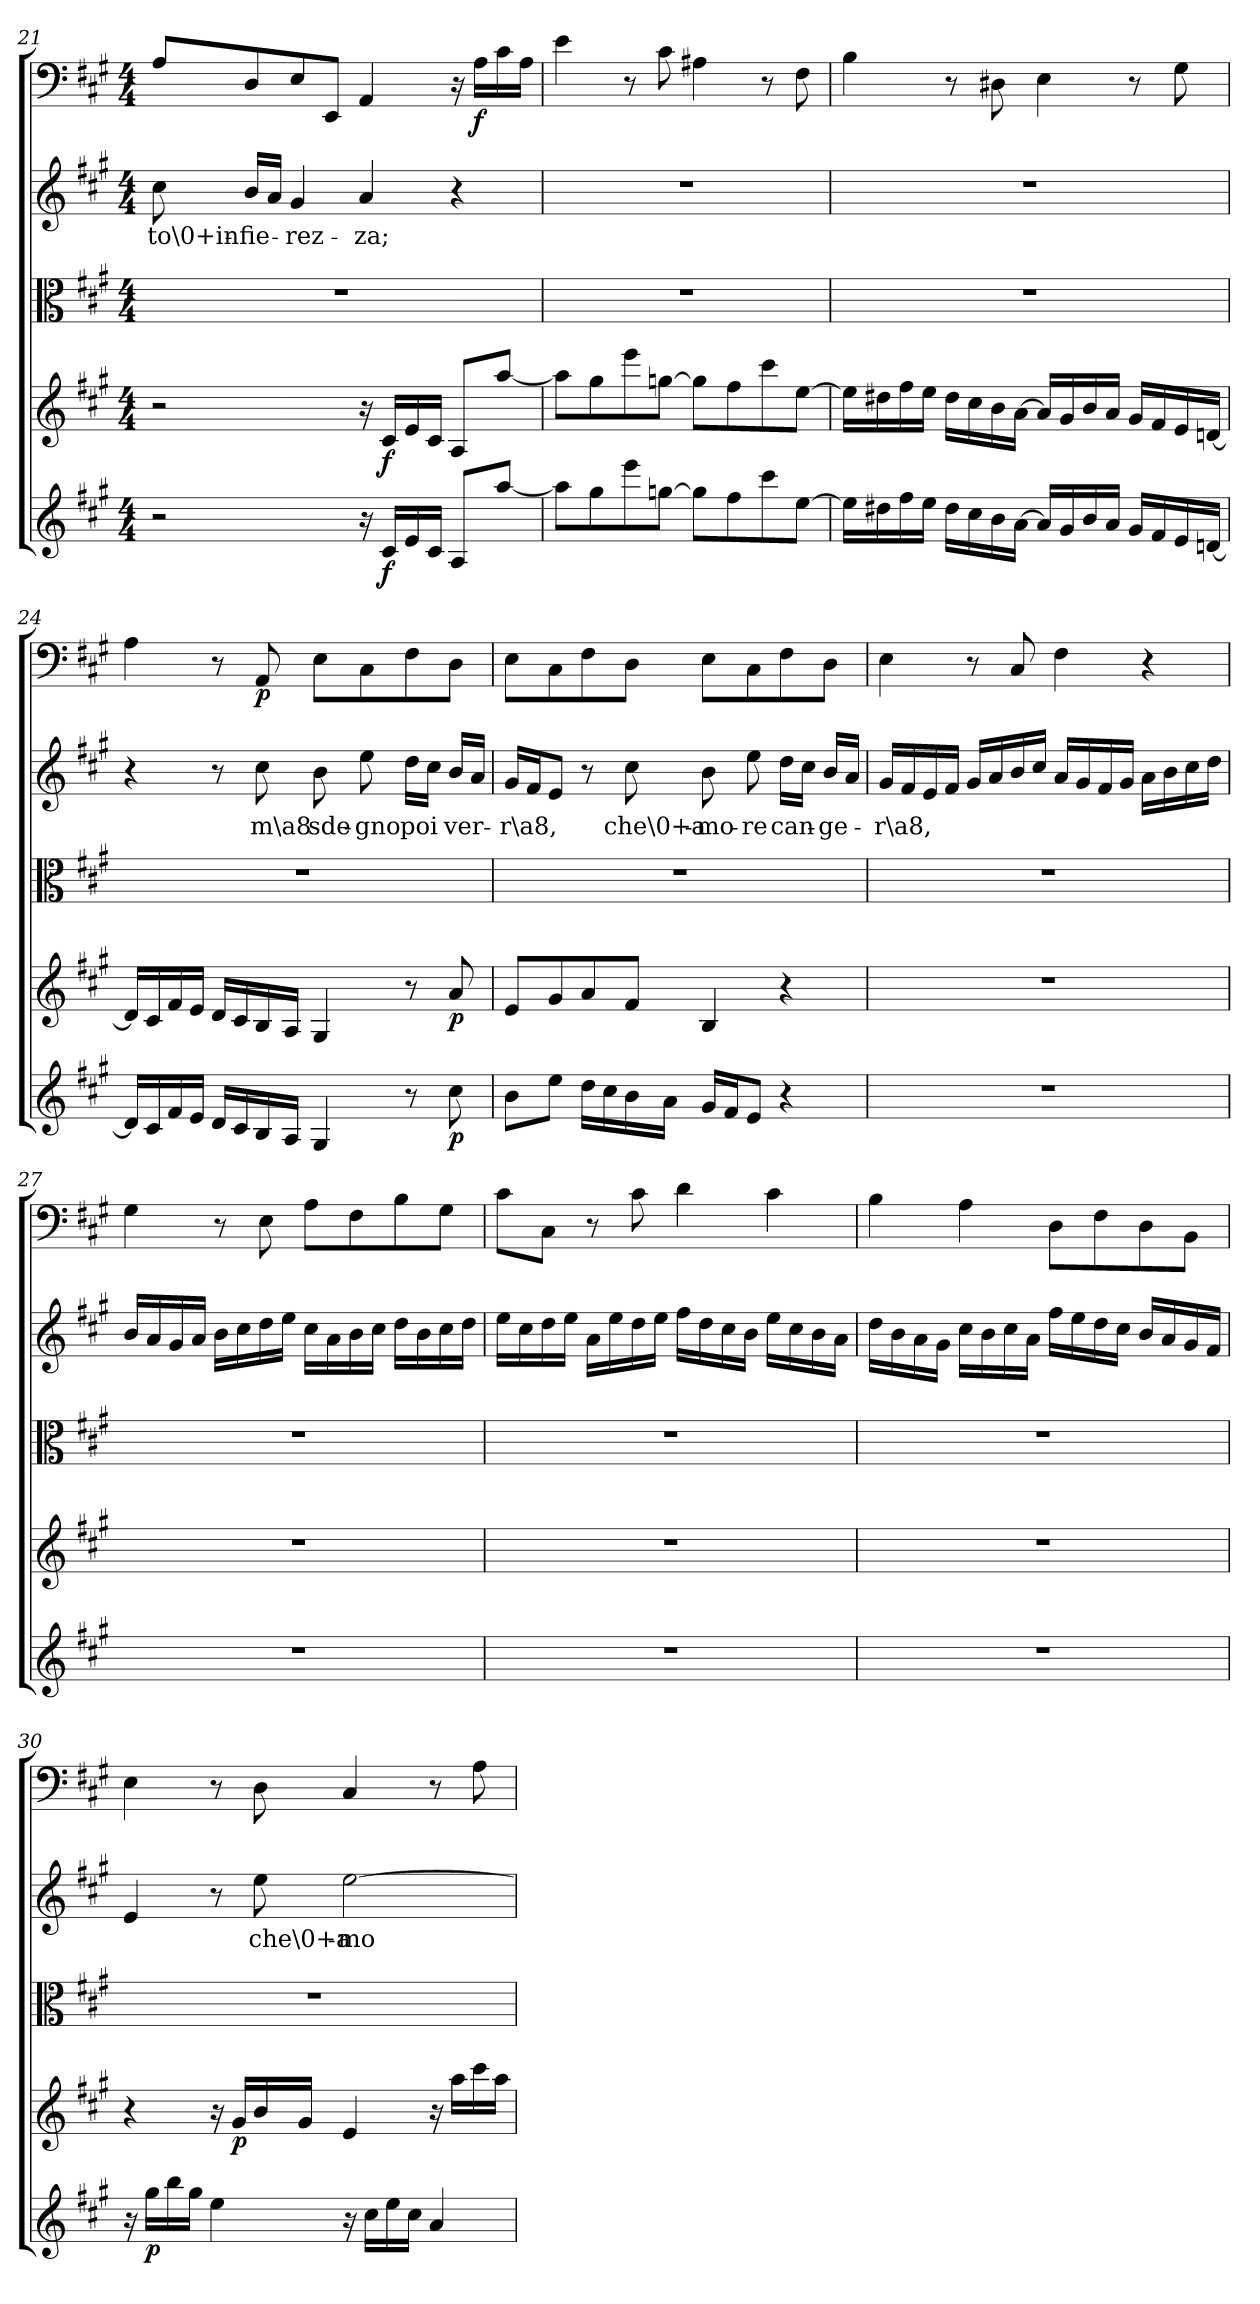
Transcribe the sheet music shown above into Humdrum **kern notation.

**kern	**dynam	**kern	**dynam	**kern	**kern	**text	**kern	**dynam
*part5	*part5	*part4	*part4	*part3	*part2	*part2	*part1	*part1
*staff5	*staff5	*staff4	*staff4	*staff3	*staff2	*staff2	*staff1	*staff1
*clefG2	*	*clefG2	*	*clefC3	*clefG2	*	*clefF4	*
*k[f#c#g#]	*	*k[f#c#g#]	*	*k[f#c#g#]	*k[f#c#g#]	*	*k[f#c#g#]	*
*A:	*	*A:	*	*A:	*A:	*	*A:	*
*M4/4	*	*M4/4	*	*M4/4	*M4/4	*	*M4/4	*
=21	=21	=21	=21	=21	=21	=21	=21	=21
2r	.	2r	.	1r	8cc#\	-to\0+in-	8A/L	.
.	.	.	.	.	16b/LL	-fie-	8D/	.
.	.	.	.	.	16a/JJ	.	.	.
.	.	.	.	.	4g#/	-rez-	8E/	.
.	.	.	.	.	.	.	8EE/J	.
16r	.	16r	.	.	4a/	-za;	4AA/	.
16c#/LL	f	16c#/LL	f	.	.	.	.	.
16e/	.	16e/	.	.	.	.	.	.
16c#/JJ	.	16c#/JJ	.	.	.	.	.	.
8A/L	.	8A/L	.	.	4r	.	16r	.
.	.	.	.	.	.	.	16A\LL	f
[8aa/J	.	[8aa/J	.	.	.	.	16c#\	.
.	.	.	.	.	.	.	16A\JJ	.
=22	=22	=22	=22	=22	=22	=22	=22	=22
8aa\L]	.	8aa\L]	.	1r	1r	.	4e\	.
8gg#\	.	8gg#\	.	.	.	.	.	.
8eee\	.	8eee\	.	.	.	.	8r	.
[8ggn\J	.	[8ggn\J	.	.	.	.	8c#\	.
8gg\L]	.	8gg\L]	.	.	.	.	4A#X\	.
8ff#\	.	8ff#\	.	.	.	.	.	.
8ccc#\	.	8ccc#\	.	.	.	.	8r	.
[8ee\J	.	[8ee\J	.	.	.	.	8F#\	.
=23	=23	=23	=23	=23	=23	=23	=23	=23
16ee\LL]	.	16ee\LL]	.	1r	1r	.	4B\	.
16dd#X\	.	16dd#X\	.	.	.	.	.	.
16ff#\	.	16ff#\	.	.	.	.	.	.
16ee\JJ	.	16ee\JJ	.	.	.	.	.	.
16dd#\LL	.	16dd#\LL	.	.	.	.	8r	.
16cc#\	.	16cc#\	.	.	.	.	.	.
16b\	.	16b\	.	.	.	.	8D#X\	.
[16a\JJ	.	[16a\JJ	.	.	.	.	.	.
16a/LL]	.	16a/LL]	.	.	.	.	4E\	.
16g#/	.	16g#/	.	.	.	.	.	.
16b/	.	16b/	.	.	.	.	.	.
16a/JJ	.	16a/JJ	.	.	.	.	.	.
16g#/LL	.	16g#/LL	.	.	.	.	8r	.
16f#/	.	16f#/	.	.	.	.	.	.
16e/	.	16e/	.	.	.	.	8G#\	.
[16dn/JJ	.	[16dn/JJ	.	.	.	.	.	.
=24	=24	=24	=24	=24	=24	=24	=24	=24
16d/LL]	.	16d/LL]	.	1r	4r	.	4A\	.
16c#/	.	16c#/	.	.	.	.	.	.
16f#/	.	16f#/	.	.	.	.	.	.
16e/JJ	.	16e/JJ	.	.	.	.	.	.
16d/LL	.	16d/LL	.	.	8r	.	8r	.
16c#/	.	16c#/	.	.	.	.	.	.
16B/	.	16B/	.	.	8cc#\	m\a8	8AA/	p
16A/JJ	.	16A/JJ	.	.	.	.	.	.
4G#/	.	4G#/	.	.	8b\	sde-	8E\L	.
.	.	.	.	.	8ee\	-gno	8C#\	.
8r	.	8r	.	.	16dd\LL	poi	8F#\	.
.	.	.	.	.	16cc#\JJ	.	.	.
8cc#\	p	8a/	p	.	16b/LL	ver-	8D\J	.
.	.	.	.	.	16a/JJ	.	.	.
=25	=25	=25	=25	=25	=25	=25	=25	=25
8b\L	.	8e/L	.	1r	16g#/LL	-r\a8,	8E\L	.
.	.	.	.	.	16f#/J	.	.	.
8ee\J	.	8g#/	.	.	8e/J	.	8C#\	.
16dd\LL	.	8a/	.	.	8r	.	8F#\	.
16cc#\	.	.	.	.	.	.	.	.
16b\	.	8f#/J	.	.	8cc#\	che\0+a-	8D\J	.
16a\JJ	.	.	.	.	.	.	.	.
16g#/LL	.	4B/	.	.	8b\	-mo-	8E\L	.
16f#/J	.	.	.	.	.	.	.	.
8e/J	.	.	.	.	8ee\	-re	8C#\	.
4r	.	4r	.	.	16dd\LL	can-	8F#\	.
.	.	.	.	.	16cc#\JJ	.	.	.
.	.	.	.	.	16b/LL	-ge-	8D\J	.
.	.	.	.	.	16a/JJ	.	.	.
=26	=26	=26	=26	=26	=26	=26	=26	=26
1r	.	1r	.	1r	16g#/LL	-r\a8,	4E\	.
.	.	.	.	.	16f#/	.	.	.
.	.	.	.	.	16e/	.	.	.
.	.	.	.	.	16f#/JJ	.	.	.
.	.	.	.	.	16g#/LL	.	8r	.
.	.	.	.	.	16a/	.	.	.
.	.	.	.	.	16b/	.	8C#/	.
.	.	.	.	.	16cc#/JJ	.	.	.
.	.	.	.	.	16a/LL	.	4F#\	.
.	.	.	.	.	16g#/	.	.	.
.	.	.	.	.	16f#/	.	.	.
.	.	.	.	.	16g#/JJ	.	.	.
.	.	.	.	.	16a\LL	.	4r	.
.	.	.	.	.	16b\	.	.	.
.	.	.	.	.	16cc#\	.	.	.
.	.	.	.	.	16dd\JJ	.	.	.
=27	=27	=27	=27	=27	=27	=27	=27	=27
1r	.	1r	.	1r	16b/LL	.	4G#\	.
.	.	.	.	.	16a/	.	.	.
.	.	.	.	.	16g#/	.	.	.
.	.	.	.	.	16a/JJ	.	.	.
.	.	.	.	.	16b\LL	.	8r	.
.	.	.	.	.	16cc#\	.	.	.
.	.	.	.	.	16dd\	.	8E\	.
.	.	.	.	.	16ee\JJ	.	.	.
.	.	.	.	.	16cc#\LL	.	8A\L	.
.	.	.	.	.	16a\	.	.	.
.	.	.	.	.	16b\	.	8F#\	.
.	.	.	.	.	16cc#\JJ	.	.	.
.	.	.	.	.	16dd\LL	.	8B\	.
.	.	.	.	.	16b\	.	.	.
.	.	.	.	.	16cc#\	.	8G#\J	.
.	.	.	.	.	16dd\JJ	.	.	.
=28	=28	=28	=28	=28	=28	=28	=28	=28
1r	.	1r	.	1r	16ee\LL	.	8c#\L	.
.	.	.	.	.	16cc#\	.	.	.
.	.	.	.	.	16dd\	.	8C#\J	.
.	.	.	.	.	16ee\JJ	.	.	.
.	.	.	.	.	16a\LL	.	8r	.
.	.	.	.	.	16ee\	.	.	.
.	.	.	.	.	16dd\	.	8c#\	.
.	.	.	.	.	16ee\JJ	.	.	.
.	.	.	.	.	16ff#\LL	.	4d\	.
.	.	.	.	.	16dd\	.	.	.
.	.	.	.	.	16cc#\	.	.	.
.	.	.	.	.	16b\JJ	.	.	.
.	.	.	.	.	16ee\LL	.	4c#\	.
.	.	.	.	.	16cc#\	.	.	.
.	.	.	.	.	16b\	.	.	.
.	.	.	.	.	16a\JJ	.	.	.
=29	=29	=29	=29	=29	=29	=29	=29	=29
1r	.	1r	.	1r	16dd\LL	.	4B\	.
.	.	.	.	.	16b\	.	.	.
.	.	.	.	.	16a\	.	.	.
.	.	.	.	.	16g#\JJ	.	.	.
.	.	.	.	.	16cc#\LL	.	4A\	.
.	.	.	.	.	16b\	.	.	.
.	.	.	.	.	16cc#\	.	.	.
.	.	.	.	.	16a\JJ	.	.	.
.	.	.	.	.	16ff#\LL	.	8D\L	.
.	.	.	.	.	16ee\	.	.	.
.	.	.	.	.	16dd\	.	8F#\	.
.	.	.	.	.	16cc#\JJ	.	.	.
.	.	.	.	.	16b/LL	.	8D\	.
.	.	.	.	.	16a/	.	.	.
.	.	.	.	.	16g#/	.	8BB\J	.
.	.	.	.	.	16f#/JJ	.	.	.
=30	=30	=30	=30	=30	=30	=30	=30	=30
16r	.	4r	.	1r	4e/	.	4E\	.
16gg#\LL	p	.	.	.	.	.	.	.
16bb\	.	.	.	.	.	.	.	.
16gg#\JJ	.	.	.	.	.	.	.	.
4ee\	.	16r	.	.	8r	.	8r	.
.	.	16g#/LL	p	.	.	.	.	.
.	.	16b/	.	.	8ee\	che\0+a-	8D\	.
.	.	16g#/JJ	.	.	.	.	.	.
16r	.	4e/	.	.	[2ee\	-mo-	4C#/	.
16cc#\LL	.	.	.	.	.	.	.	.
16ee\	.	.	.	.	.	.	.	.
16cc#\JJ	.	.	.	.	.	.	.	.
4a/	.	16r	.	.	.	.	8r	.
.	.	16aa\LL	.	.	.	.	.	.
.	.	16ccc#\	.	.	.	.	8A\	.
.	.	16aa\JJ	.	.	.	.	.	.
=	=	=	=	=	=	=	=	=
*-	*-	*-	*-	*-	*-	*-	*-	*-
